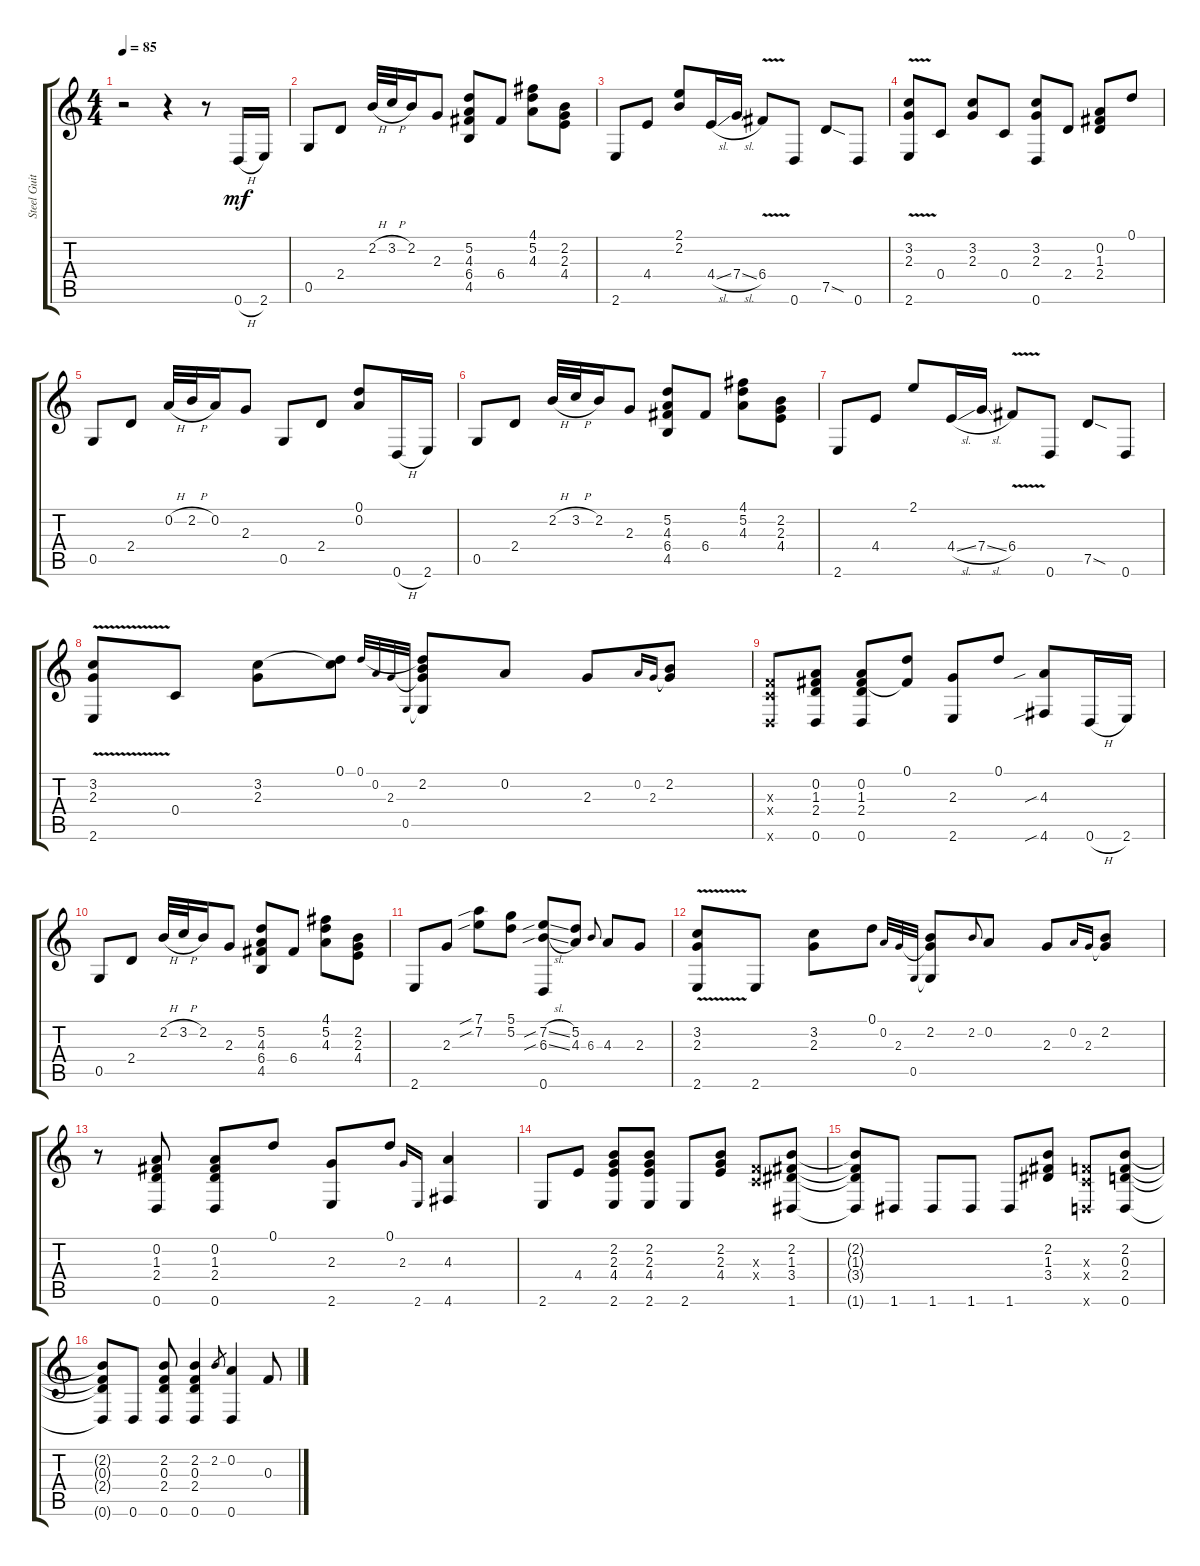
\track ("Steel Guitar" "Steel Guit") {instrument acousticguitarsteel}
\staff {score tabs}
\tuning (D4 A3 F3 C3 G2 D2) {hide}
\ts (4 4)
\tempo 85
\clef g2
\ks c
r.2{dy mf instrument acousticguitarsteel} r.4 r.8 0.6{h}.16 2.6.16 |
0.5.8 2.4.8 2.2{h}.32 3.2{h}.32 2.2.16 2.3.8 (5.2 4.3 6.4 4.5).8 6.4.8 (4.1 5.2 4.3).8 (2.2 2.3 4.4).8 |
2.6.8 4.4.8 (2.1 2.2).8 4.4{sl}.16 7.4{sl}.16 6.4{v}.8 0.6.8 7.5{sod}.8 0.6.8 |
(3.2 2.3{v} 2.6).8 0.4.8 (3.2 2.3).8 0.4.8 (3.2 2.3 0.6).8 2.4.8 (0.2 1.3 2.4).8 0.1.8 |
0.5.8 2.4.8 0.2{h}.32 2.2{h}.32 0.2.16 2.3.8 0.5.8 2.4.8 (0.1 0.2).8 0.6{h}.16 2.6.16 |
0.5.8 2.4.8 2.2{h}.32 3.2{h}.32 2.2.16 2.3.8 (5.2 4.3 6.4 4.5).8 6.4.8 (4.1 5.2 4.3).8 (2.2 2.3 4.4).8 |
2.6.8 4.4.8 2.1.8 4.4{sl}.16 7.4{sl}.16 6.4{v}.8 0.6.8 7.5{sod}.8 0.6.8 |
(3.2{v} 2.3{v} 2.6{v}).8 0.4.8 (3.2 2.3).8 (0.1 3.2{t}).8 0.1.32{gr onbeat} 0.2.32{gr onbeat} 2.3.32{gr onbeat} 0.5.32{gr onbeat} (0.1{t} 2.2 2.3{t} 0.5{t}).8 0.2.8 2.3.8 0.2.16{gr onbeat} 2.3.16{gr onbeat} (2.2 2.3{t}).8 |
(0.3{x} 0.4{x} 0.6{x}).8 (0.2 1.3 2.4 0.6).8 (0.2 1.3 2.4 0.6).8 (0.1 1.3{t}).8 (2.3 2.6).8 0.1.8 (4.3{sib} 4.6{sib}).8 0.6{h}.16 2.6.16 |
0.5.8 2.4.8 2.2{h}.32 3.2{h}.32 2.2.16 2.3.8 (5.2 4.3 6.4 4.5).8 6.4.8 (4.1 5.2 4.3).8 (2.2 2.3 4.4).8 |
2.6.8 2.3.8 (7.1{sib} 7.2{sib}).8 (5.1 5.2).8 (7.2{sib sl} 6.3{sib sl} 0.6).8 (5.2 4.3).8 6.3.8{gr onbeat} 4.3.8 2.3.8 |
(3.2{v} 2.3{v} 2.6{v}).8 2.6.8 (3.2 2.3).8 0.1.8 0.2.32{gr onbeat} 2.3.32{gr onbeat} 0.5.32{gr onbeat} (2.2 2.3{t} 0.5{t}).8 2.2.8{gr onbeat} 0.2.8 2.3.8 0.2.16{gr onbeat} 2.3.16{gr onbeat} (2.2 2.3{t}).8 |
r.8 (0.2 1.3 2.4 0.6).8 (0.2 1.3 2.4 0.6).8 0.1.8 (2.3 2.6).8 0.1.8 2.3.16{gr onbeat} 2.6.16{gr onbeat} (4.3 4.6).4 |
2.6.8 4.4.8 (2.2 2.3 4.4 2.6).8 (2.2 2.3 4.4 2.6).8 2.6.8 (2.2 2.3 4.4).8 (0.3{x} 0.4{x}).8 (2.2 1.3 3.4 1.6).8 |
(2.2{t} 1.3{t} 3.4{t} 1.6{t}).8 1.6.8 1.6.8 1.6.8 1.6.8 (2.2 1.3 3.4).8 (0.3{x} 0.4{x} 0.6{x}).8 (2.2 0.3 2.4 0.6).8 |
(2.2{t} 0.3{t} 2.4{t} 0.6{t}).8 0.6.8 (2.2 0.3 2.4 0.6).8 (2.2 0.3 2.4 0.6).4 2.2.8{gr} (0.2 0.6).4 0.3.8
